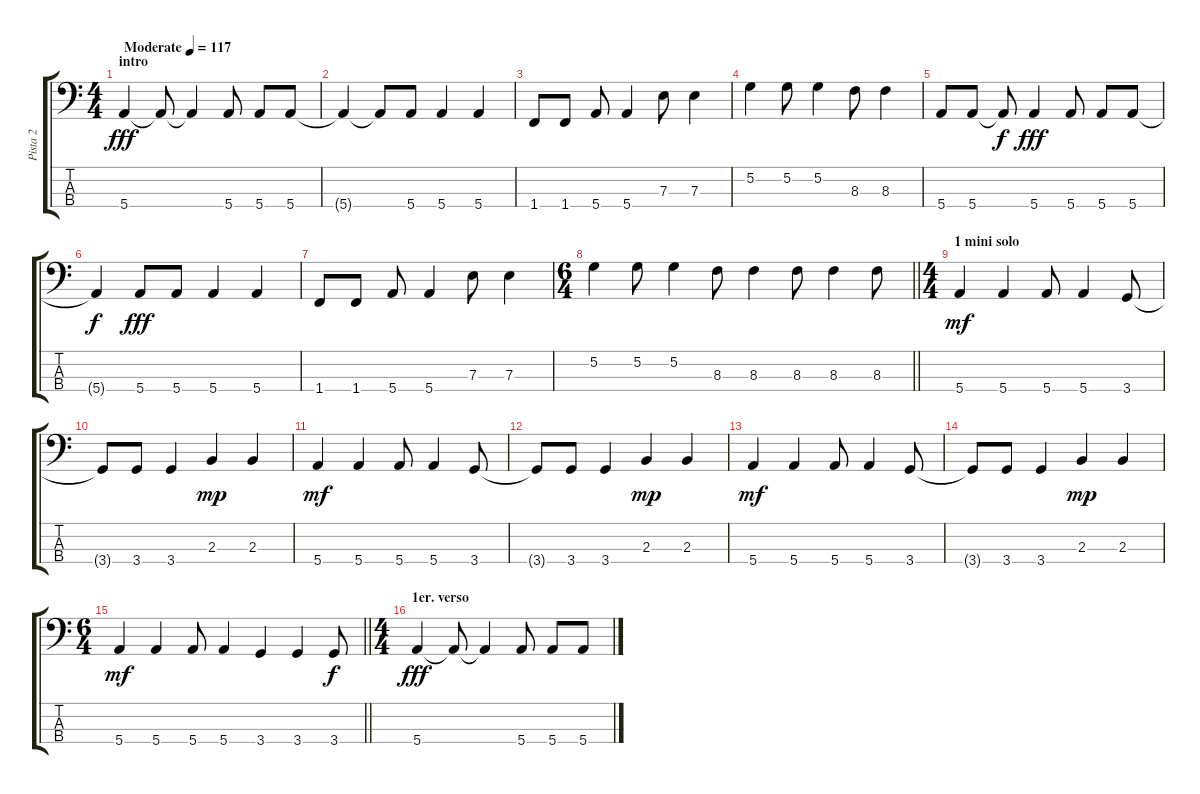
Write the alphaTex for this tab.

\track ("Pista 2" "Pista 2") {instrument electricbassfinger}
\staff {score tabs}
\tuning (G2 D2 A1 E1) {hide}
\ts (4 4)
\section ("" "intro")
\tempo (117 "Moderate")
\clef f4
\ks c
5.4.4{dy fff instrument electricbassfinger} 5.4{t}.8 5.4{t}.4 5.4.8 5.4.8 5.4.8 |
5.4{t}.4 5.4{t}.8 5.4.8 5.4.4 5.4.4 |
1.4.8 1.4.8 5.4.8 5.4.4 7.3.8 7.3.4 |
5.2.4 5.2.8 5.2.4 8.3.8 8.3.4 |
5.4.8 5.4.8 5.4{t}.8{dy f} 5.4.4{dy fff} 5.4.8 5.4.8 5.4.8 |
5.4{t}.4{dy f} 5.4.8{dy fff} 5.4.8 5.4.4 5.4.4 |
1.4.8 1.4.8 5.4.8 5.4.4 7.3.8 7.3.4 |
\ts (6 4)
\barLineRight lightlight
5.2.4 5.2.8 5.2.4 8.3.8 8.3.4 8.3.8 8.3.4 8.3.8 |
\ts (4 4)
\section ("" "1 mini solo")
5.4.4{dy mf} 5.4.4 5.4.8 5.4.4 3.4.8 |
3.4{t}.8 3.4.8 3.4.4 2.3.4{dy mp} 2.3.4 |
5.4.4{dy mf} 5.4.4 5.4.8 5.4.4 3.4.8 |
3.4{t}.8 3.4.8 3.4.4 2.3.4{dy mp} 2.3.4 |
5.4.4{dy mf} 5.4.4 5.4.8 5.4.4 3.4.8 |
3.4{t}.8 3.4.8 3.4.4 2.3.4{dy mp} 2.3.4 |
\ts (6 4)
\barLineRight lightlight
5.4.4{dy mf} 5.4.4 5.4.8 5.4.4 3.4.4 3.4.4 3.4.8{dy f} |
\ts (4 4)
\section ("" "1er. verso")
5.4.4{dy fff} 5.4{t}.8 5.4{t}.4 5.4.8 5.4.8 5.4.8
